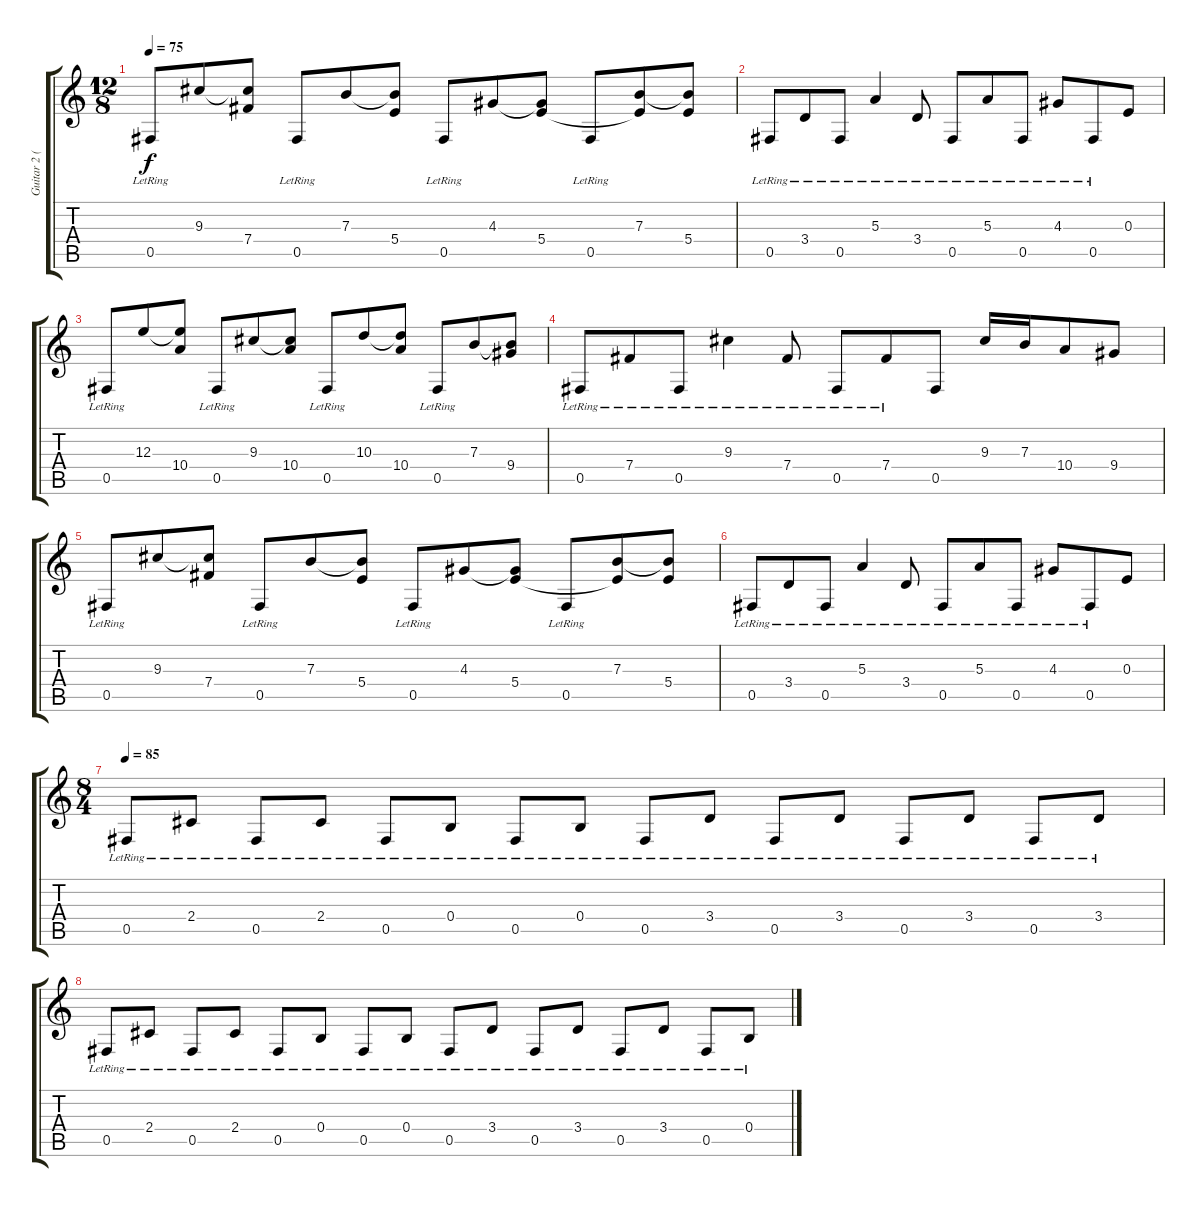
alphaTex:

\track ("Guitar 2 (Clean)" "Guitar 2 (") {instrument electricguitarclean}
\staff {score tabs}
\tuning (Db4 Ab3 E3 B2 Gb2 Db2) {hide}
\ts (12 8)
\tempo 75
\clef g2
\ks c
0.5{lr}.8{dy f} 9.3.8 (9.3{t} 7.4).8 0.5{lr}.8 7.3.8 (7.3{t} 5.4).8 0.5{lr}.8 4.3.8 (4.3{t} 5.4).8 0.5{lr}.8 (7.3 5.4{t}).8 (7.3{t} 5.4).8 |
0.5{lr}.8 3.4{lr}.8 0.5{lr}.8 5.3{lr}.4 3.4{lr}.8 0.5{lr}.8 5.3{lr}.8 0.5{lr}.8 4.3{lr}.8 0.5{lr}.8 0.3.8 |
0.5{lr}.8 12.3.8 (12.3{t} 10.4).8 0.5{lr}.8 9.3.8 (9.3{t} 10.4).8 0.5{lr}.8 10.3.8 (10.3{t} 10.4).8 0.5{lr}.8 7.3.8 (7.3{t} 9.4).8 |
0.5{lr}.8 7.4{lr}.8 0.5{lr}.8 9.3{lr}.4 7.4{lr}.8 0.5{lr}.8 7.4{lr}.8 0.5.8 9.3.16 7.3.16 10.4.8 9.4.8 |
0.5{lr}.8 9.3.8 (9.3{t} 7.4).8 0.5{lr}.8 7.3.8 (7.3{t} 5.4).8 0.5{lr}.8 4.3.8 (4.3{t} 5.4).8 0.5{lr}.8 (7.3 5.4{t}).8 (7.3{t} 5.4).8 |
0.5{lr}.8 3.4{lr}.8 0.5{lr}.8 5.3{lr}.4 3.4{lr}.8 0.5{lr}.8 5.3{lr}.8 0.5{lr}.8 4.3{lr}.8 0.5{lr}.8 0.3.8 |
\ts (8 4)
\tempo 85
0.5{lr}.8 2.4{lr}.8 0.5{lr}.8 2.4{lr}.8 0.5{lr}.8 0.4{lr}.8 0.5{lr}.8 0.4{lr}.8 0.5{lr}.8 3.4{lr}.8 0.5{lr}.8 3.4{lr}.8 0.5{lr}.8 3.4{lr}.8 0.5{lr}.8 3.4{lr}.8 |
0.5{lr}.8 2.4{lr}.8 0.5{lr}.8 2.4{lr}.8 0.5{lr}.8 0.4{lr}.8 0.5{lr}.8 0.4{lr}.8 0.5{lr}.8 3.4{lr}.8 0.5{lr}.8 3.4{lr}.8 0.5{lr}.8 3.4{lr}.8 0.5{lr}.8 0.4{lr}.8
